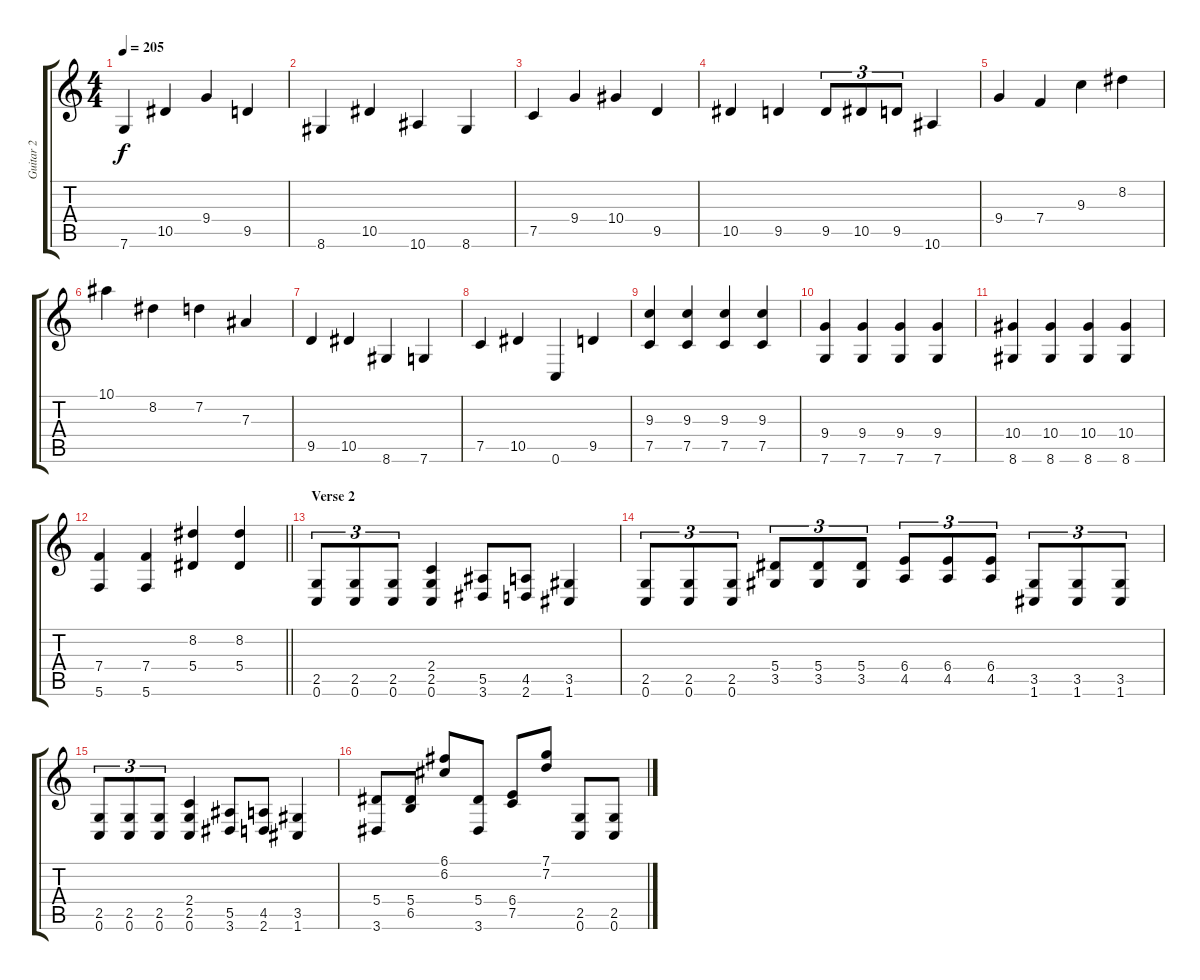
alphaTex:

\track ("Guitar 2" "Guitar 2") {instrument distortionguitar}
\staff {score tabs}
\tuning (C4 G3 Eb3 Bb2 F2 C2) {hide}
\ts (4 4)
\tempo 205
\clef g2
\ks c
7.6.4{dy f} 10.5.4 9.4.4 9.5.4 |
8.6.4 10.5.4 10.6.4 8.6.4 |
7.5.4 9.4.4 10.4.4 9.5.4 |
10.5.4 9.5.4 9.5.8{tu (3 2)} 10.5.8{tu (3 2)} 9.5.8{tu (3 2)} 10.6.4 |
9.4.4 7.4.4 9.3.4 8.2.4 |
10.1.4 8.2.4 7.2.4 7.3.4 |
9.5.4 10.5.4 8.6.4 7.6.4 |
7.5.4 10.5.4 0.6.4 9.5.4 |
(9.3 7.5).4 (9.3 7.5).4 (9.3 7.5).4 (9.3 7.5).4 |
(9.4 7.6).4 (9.4 7.6).4 (9.4 7.6).4 (9.4 7.6).4 |
(10.4 8.6).4 (10.4 8.6).4 (10.4 8.6).4 (10.4 8.6).4 |
\barLineRight lightlight
(7.4 5.6).4 (7.4 5.6).4 (8.2 5.4).4 (8.2 5.4).4 |
\section ("" "Verse 2")
(2.5 0.6).8{tu (3 2)} (2.5 0.6).8{tu (3 2)} (2.5 0.6).8{tu (3 2)} (2.4 2.5 0.6).4 (5.5 3.6).8 (4.5 2.6).8 (3.5 1.6).4 |
(2.5 0.6).8{tu (3 2)} (2.5 0.6).8{tu (3 2)} (2.5 0.6).8{tu (3 2)} (5.4 3.5).8{tu (3 2)} (5.4 3.5).8{tu (3 2)} (5.4 3.5).8{tu (3 2)} (6.4 4.5).8{tu (3 2)} (6.4 4.5).8{tu (3 2)} (6.4 4.5).8{tu (3 2)} (3.5 1.6).8{tu (3 2)} (3.5 1.6).8{tu (3 2)} (3.5 1.6).8{tu (3 2)} |
(2.5 0.6).8{tu (3 2)} (2.5 0.6).8{tu (3 2)} (2.5 0.6).8{tu (3 2)} (2.4 2.5 0.6).4 (5.5 3.6).8 (4.5 2.6).8 (3.5 1.6).4 |
(5.4 3.6).8 (5.4 6.5).8 (6.1 6.2).8 (5.4 3.6).8 (6.4 7.5).8 (7.1 7.2).8 (2.5 0.6).8 (2.5 0.6).8
